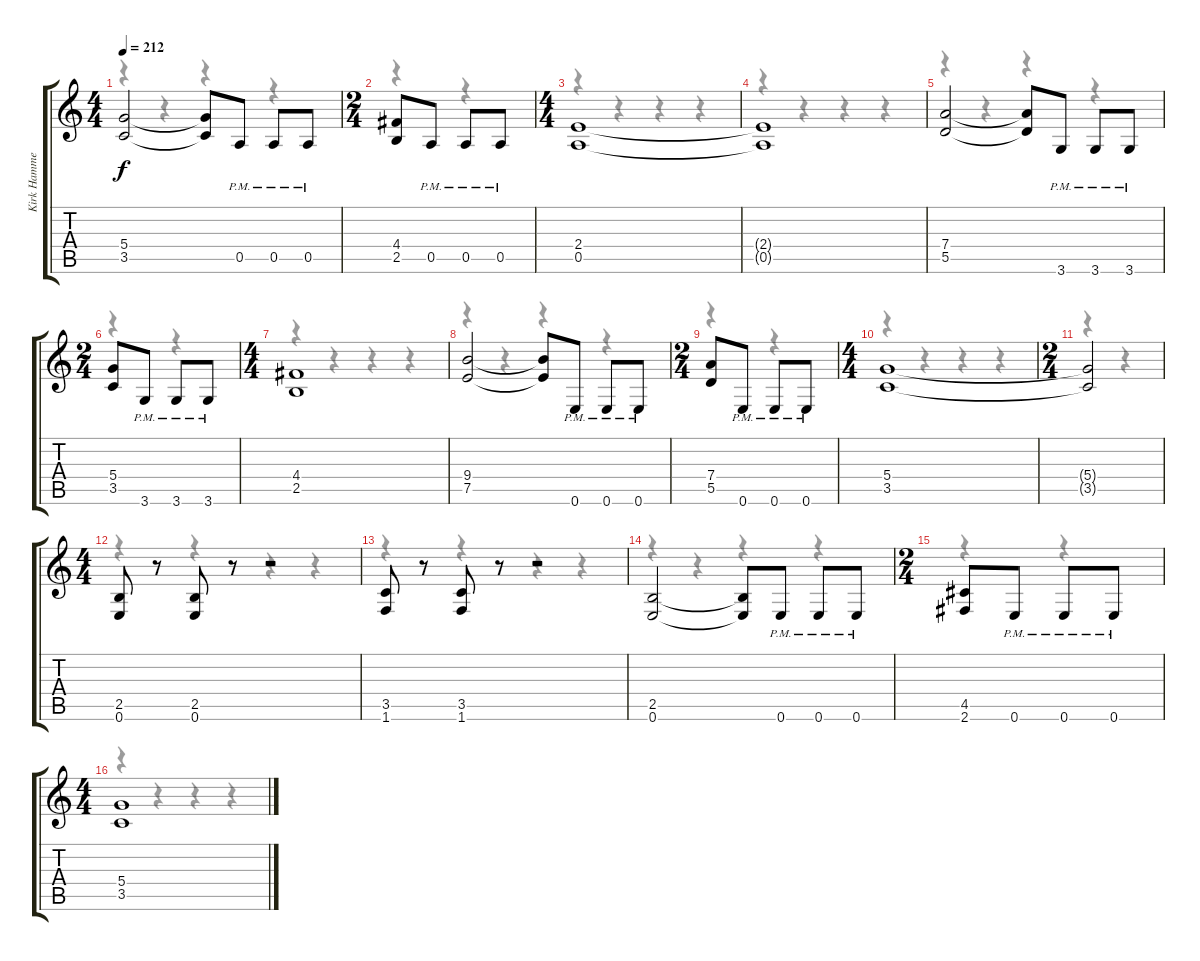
\track ("Kirk Hammett" "Kirk Hamme") {instrument distortionguitar}
\staff {score tabs}
\tuning (E4 B3 G3 D3 A2 E2) {hide}
\voice
\ts (4 4)
\tempo 212
\clef g2
\ks c
(5.4 3.5).2{dy f} (5.4{t} 3.5{t}).8 0.5{pm}.8 0.5{pm}.8 0.5{pm}.8 |
\ts (2 4)
(4.4 2.5).8 0.5{pm}.8 0.5{pm}.8 0.5{pm}.8 |
\ts (4 4)
(2.4 0.5).1 |
(2.4{t} 0.5{t}).1 |
(7.4 5.5).2 (7.4{t} 5.5{t}).8 3.6{pm}.8 3.6{pm}.8 3.6{pm}.8 |
\ts (2 4)
(5.4 3.5).8 3.6{pm}.8 3.6{pm}.8 3.6{pm}.8 |
\ts (4 4)
(4.4 2.5).1 |
(9.4 7.5).2 (9.4{t} 7.5{t}).8 0.6{pm}.8 0.6{pm}.8 0.6{pm}.8 |
\ts (2 4)
(7.4 5.5).8 0.6{pm}.8 0.6{pm}.8 0.6{pm}.8 |
\ts (4 4)
(5.4 3.5).1 |
\ts (2 4)
(5.4{t} 3.5{t}).2 |
\ts (4 4)
(2.5 0.6).8 r.8 (2.5 0.6).8 r.8 r.2 |
(3.5 1.6).8 r.8 (3.5 1.6).8 r.8 r.2 |
(2.5 0.6).2 (2.5{t} 0.6{t}).8 0.6{pm}.8 0.6{pm}.8 0.6{pm}.8 |
\ts (2 4)
(4.5 2.6).8 0.6{pm}.8 0.6{pm}.8 0.6{pm}.8 |
\ts (4 4)
(5.4 3.5).1
\voice
\clef g2
\ottava regular
\simile none
\ks c
r.4{dy f} r.4 r.4 r.4 |
r.4 r.4 |
r.4 r.4 r.4 r.4 |
r.4 r.4 r.4 r.4 |
r.4 r.4 r.4 r.4 |
r.4 r.4 |
r.4 r.4 r.4 r.4 |
r.4 r.4 r.4 r.4 |
r.4 r.4 |
r.4 r.4 r.4 r.4 |
r.4 r.4 |
r.4 r.4 r.4 r.4 |
r.4 r.4 r.4 r.4 |
r.4 r.4 r.4 r.4 |
r.4 r.4 |
r.4 r.4 r.4 r.4
